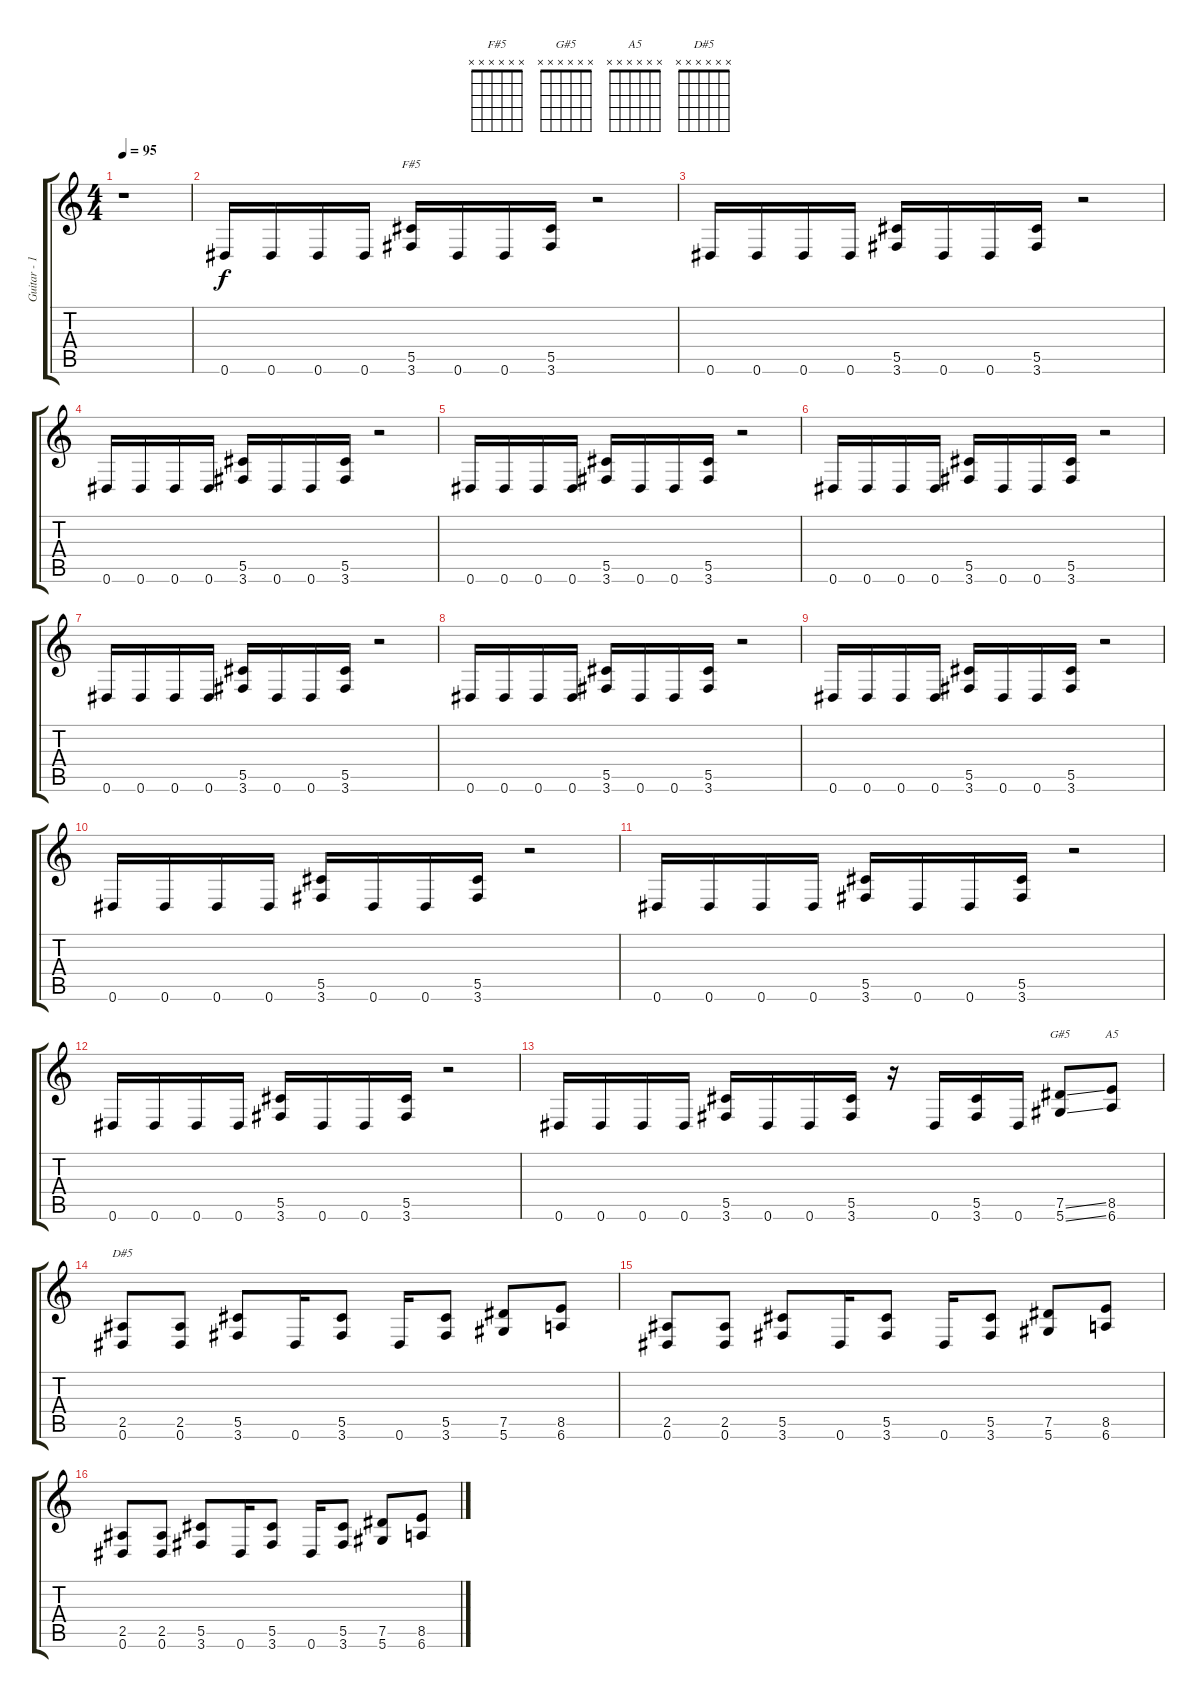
\track ("Guitar - 1" "Guitar - 1") {instrument overdrivenguitar}
\staff {score tabs}
\tuning (Eb4 Bb3 Gb3 Db3 Ab2 Eb2) {hide}
\chord ("F#5" x x x x x x) {firstfret 0}
\chord ("G#5" x x x x x x) {firstfret 0}
\chord ("A5" x x x x x x) {firstfret 0}
\chord ("D#5" x x x x x x) {firstfret 0}
\ts (4 4)
\tempo 95
\clef g2
\ks c
r.1{dy f} |
0.6.16 0.6.16 0.6.16 0.6.16 (5.5 3.6).16{ch "F#5"} 0.6.16 0.6.16 (5.5 3.6).16 r.2 |
0.6.16 0.6.16 0.6.16 0.6.16 (5.5 3.6).16 0.6.16 0.6.16 (5.5 3.6).16 r.2 |
0.6.16 0.6.16 0.6.16 0.6.16 (5.5 3.6).16 0.6.16 0.6.16 (5.5 3.6).16 r.2 |
0.6.16 0.6.16 0.6.16 0.6.16 (5.5 3.6).16 0.6.16 0.6.16 (5.5 3.6).16 r.2 |
0.6.16 0.6.16 0.6.16 0.6.16 (5.5 3.6).16 0.6.16 0.6.16 (5.5 3.6).16 r.2 |
0.6.16 0.6.16 0.6.16 0.6.16 (5.5 3.6).16 0.6.16 0.6.16 (5.5 3.6).16 r.2 |
0.6.16 0.6.16 0.6.16 0.6.16 (5.5 3.6).16 0.6.16 0.6.16 (5.5 3.6).16 r.2 |
0.6.16 0.6.16 0.6.16 0.6.16 (5.5 3.6).16 0.6.16 0.6.16 (5.5 3.6).16 r.2 |
0.6.16 0.6.16 0.6.16 0.6.16 (5.5 3.6).16 0.6.16 0.6.16 (5.5 3.6).16 r.2 |
0.6.16 0.6.16 0.6.16 0.6.16 (5.5 3.6).16 0.6.16 0.6.16 (5.5 3.6).16 r.2 |
0.6.16 0.6.16 0.6.16 0.6.16 (5.5 3.6).16 0.6.16 0.6.16 (5.5 3.6).16 r.2 |
0.6.16 0.6.16 0.6.16 0.6.16 (5.5 3.6).16 0.6.16 0.6.16 (5.5 3.6).16 r.16 0.6.16 (5.5 3.6).16 0.6.16 (7.5{ss} 5.6{ss}).8{ch "G#5"} (8.5 6.6).8{ch "A5"} |
(2.5 0.6).8{ch "D#5"} (2.5 0.6).8 (5.5 3.6).8 0.6.16 (5.5 3.6).8 0.6.16 (5.5 3.6).8 (7.5 5.6).8 (8.5 6.6).8 |
(2.5 0.6).8 (2.5 0.6).8 (5.5 3.6).8 0.6.16 (5.5 3.6).8 0.6.16 (5.5 3.6).8 (7.5 5.6).8 (8.5 6.6).8 |
(2.5 0.6).8 (2.5 0.6).8 (5.5 3.6).8 0.6.16 (5.5 3.6).8 0.6.16 (5.5 3.6).8 (7.5 5.6).8 (8.5 6.6).8
